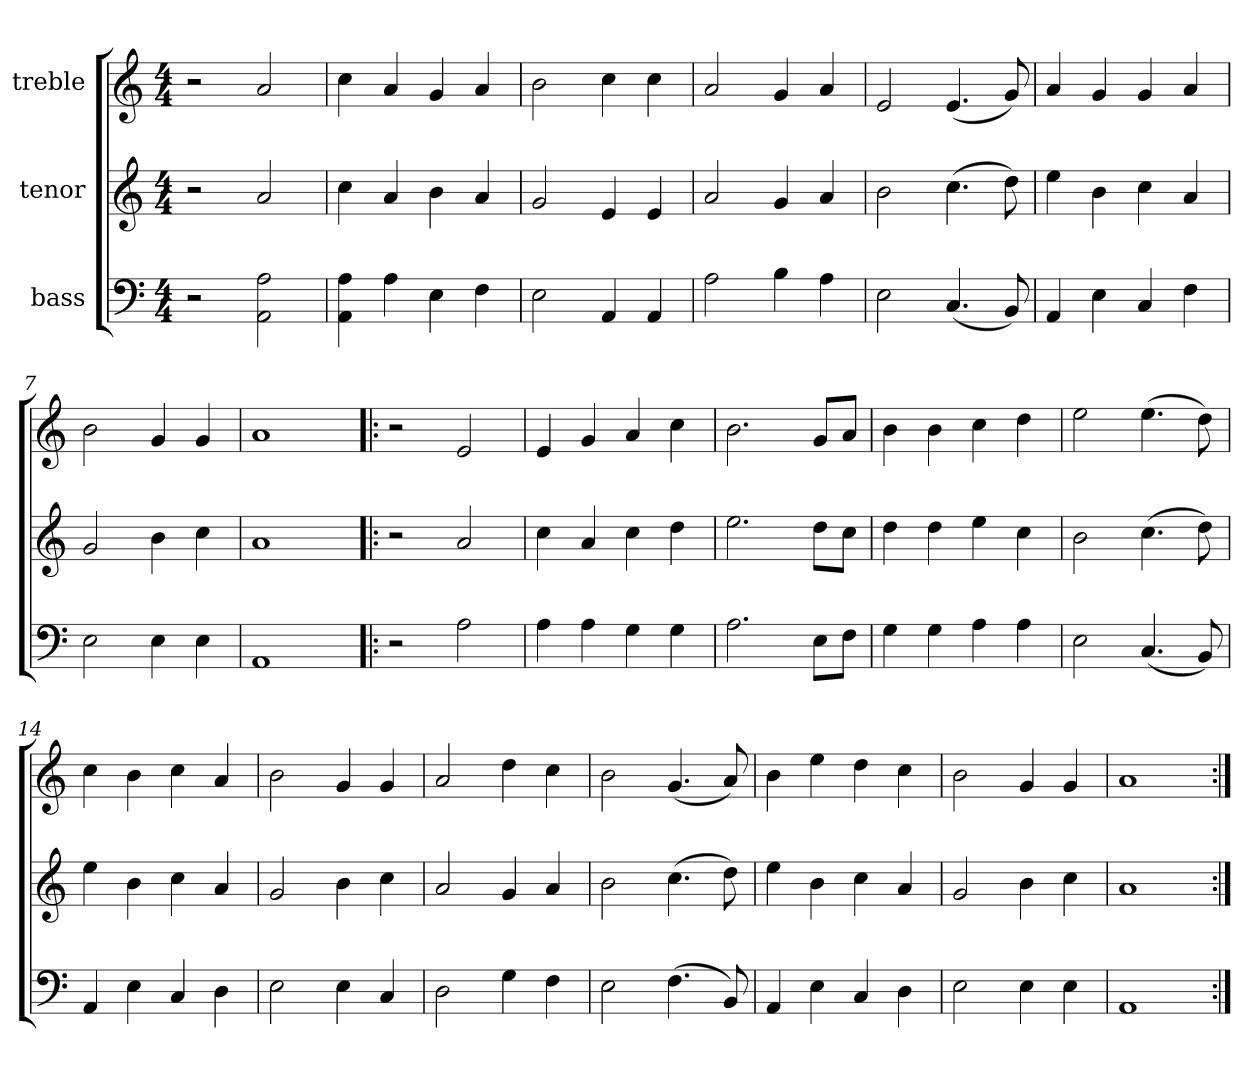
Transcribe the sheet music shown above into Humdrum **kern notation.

**kern	**kern	**kern
*part3	*part2	*part1
*staff3	*staff2	*staff1
*I"bass	*I"tenor	*I"treble
!!LO:PB:g=z
*stria5	*stria5	*stria5
*clefF4	*clefG2	*clefG2
*M4/4	*M4/4	*M4/4
=1	=1	=1
2r	2r	2r
2A\ 2AA\	2a/	2a/
=2	=2	=2
4A\ 4AA\	4cc\	4cc\
4A\	4a/	4a/
4E\	4b\	4g/
4F\	4a/	4a/
=3	=3	=3
2E\	2g/	2b\
4AA/	4e/	4cc\
4AA/	4e/	4cc\
=4	=4	=4
2A\	2a/	2a/
4B\	4g/	4g/
4A\	4a/	4a/
=5	=5	=5
2E\	2b\	2e/
(<4.C/	(>4.cc\	(<4.e/
8BB/)	8dd\)	8g/)
=6	=6	=6
4AA/	4ee\	4a/
4E\	4b\	4g/
4C/	4cc\	4g/
4F\	4a/	4a/
=7	=7	=7
2E\	2g/	2b\
4E\	4b\	4g/
4E\	4cc\	4g/
=8	=8	=8
1AA	1a	1a
=9!|:	=9!|:	=9!|:
2r	2r	2r
2A\	2a/	2e/
=10	=10	=10
4A\	4cc\	4e/
4A\	4a/	4g/
4G\	4cc\	4a/
4G\	4dd\	4cc\
!!LO:LB:g=z
=11	=11	=11
2.A\	2.ee\	2.b\
8E\L	8dd\L	8g/L
8F\J	8cc\J	8a/J
=12	=12	=12
4G\	4dd\	4b\
4G\	4dd\	4b\
4A\	4ee\	4cc\
4A\	4cc\	4dd\
=13	=13	=13
2E\	2b\	2ee\
(<4.C/	(>4.cc\	(>4.ee\
8BB/)	8dd\)	8dd\)
=14	=14	=14
4AA/	4ee\	4cc\
4E\	4b\	4b\
4C/	4cc\	4cc\
4D\	4a/	4a/
=15	=15	=15
2E\	2g/	2b\
4E\	4b\	4g/
4C/	4cc\	4g/
=16	=16	=16
2D\	2a/	2a/
4G\	4g/	4dd\
4F\	4a/	4cc\
=17	=17	=17
2E\	2b\	2b\
(>4.F\	(>4.cc\	(<4.g/
8BB/)	8dd\)	8a/)
=18	=18	=18
4AA/	4ee\	4b\
4E\	4b\	4ee\
4C/	4cc\	4dd\
4D\	4a/	4cc\
=19	=19	=19
2E\	2g/	2b\
4E\	4b\	4g/
4E\	4cc\	4g/
=20	=20	=20
1AA	1a	1a
=:|!	=:|!	=:|!
*-	*-	*-
